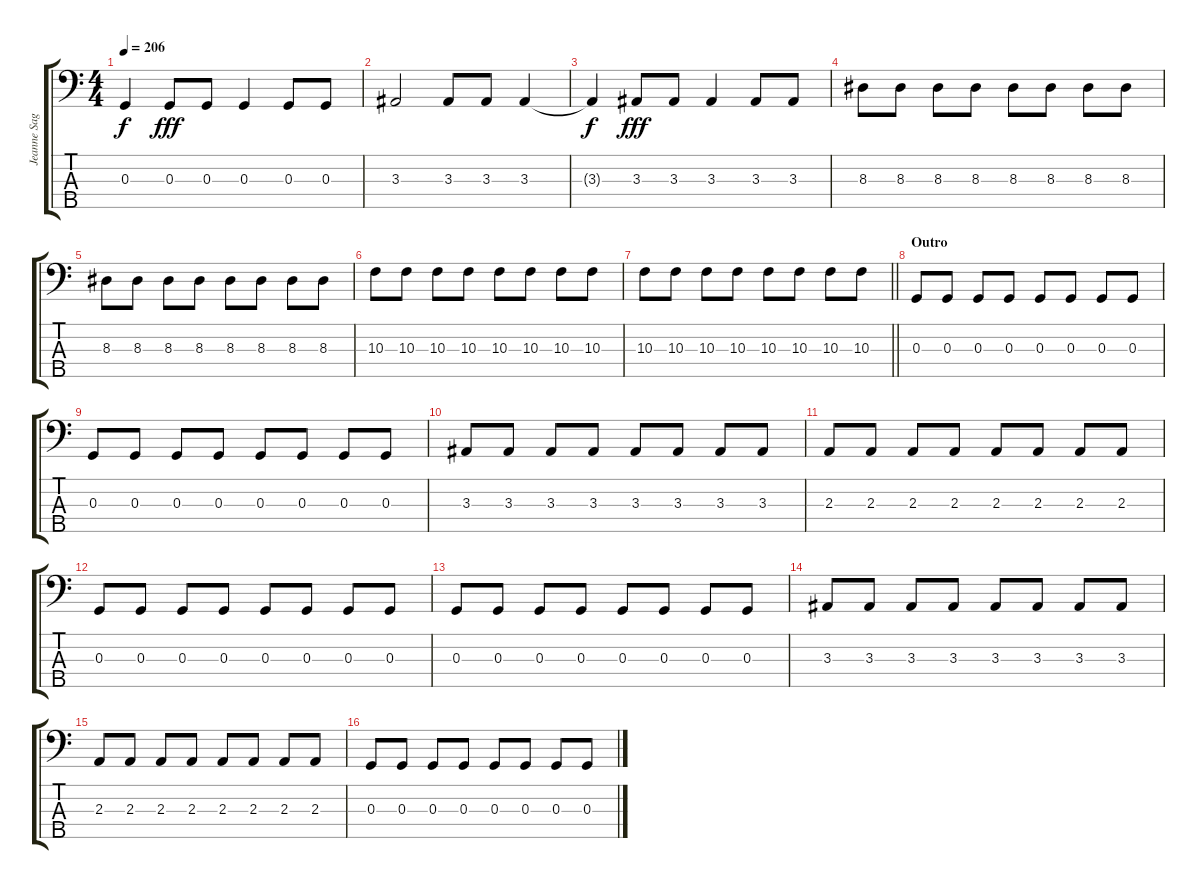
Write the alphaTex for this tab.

\track ("Jeanne Sagan" "Jeanne Sag") {instrument electricbasspick}
\staff {score tabs}
\tuning (F2 C2 G1 D1 A0) {hide}
\ts (4 4)
\tempo 206
\clef f4
\ks c
0.3{t}.4{dy f} 0.3.8{dy fff} 0.3.8 0.3.4 0.3.8 0.3.8 |
3.3.2 3.3.8 3.3.8 3.3.4 |
3.3{t}.4{dy f} 3.3.8{dy fff} 3.3.8 3.3.4 3.3.8 3.3.8 |
8.3.8 8.3.8 8.3.8 8.3.8 8.3.8 8.3.8 8.3.8 8.3.8 |
8.3.8 8.3.8 8.3.8 8.3.8 8.3.8 8.3.8 8.3.8 8.3.8 |
10.3.8 10.3.8 10.3.8 10.3.8 10.3.8 10.3.8 10.3.8 10.3.8 |
\barLineRight lightlight
10.3.8 10.3.8 10.3.8 10.3.8 10.3.8 10.3.8 10.3.8 10.3.8 |
\section ("" "Outro")
0.3.8 0.3.8 0.3.8 0.3.8 0.3.8 0.3.8 0.3.8 0.3.8 |
0.3.8 0.3.8 0.3.8 0.3.8 0.3.8 0.3.8 0.3.8 0.3.8 |
3.3.8 3.3.8 3.3.8 3.3.8 3.3.8 3.3.8 3.3.8 3.3.8 |
2.3.8 2.3.8 2.3.8 2.3.8 2.3.8 2.3.8 2.3.8 2.3.8 |
0.3.8 0.3.8 0.3.8 0.3.8 0.3.8 0.3.8 0.3.8 0.3.8 |
0.3.8 0.3.8 0.3.8 0.3.8 0.3.8 0.3.8 0.3.8 0.3.8 |
3.3.8 3.3.8 3.3.8 3.3.8 3.3.8 3.3.8 3.3.8 3.3.8 |
2.3.8 2.3.8 2.3.8 2.3.8 2.3.8 2.3.8 2.3.8 2.3.8 |
0.3.8 0.3.8 0.3.8 0.3.8 0.3.8 0.3.8 0.3.8 0.3.8
